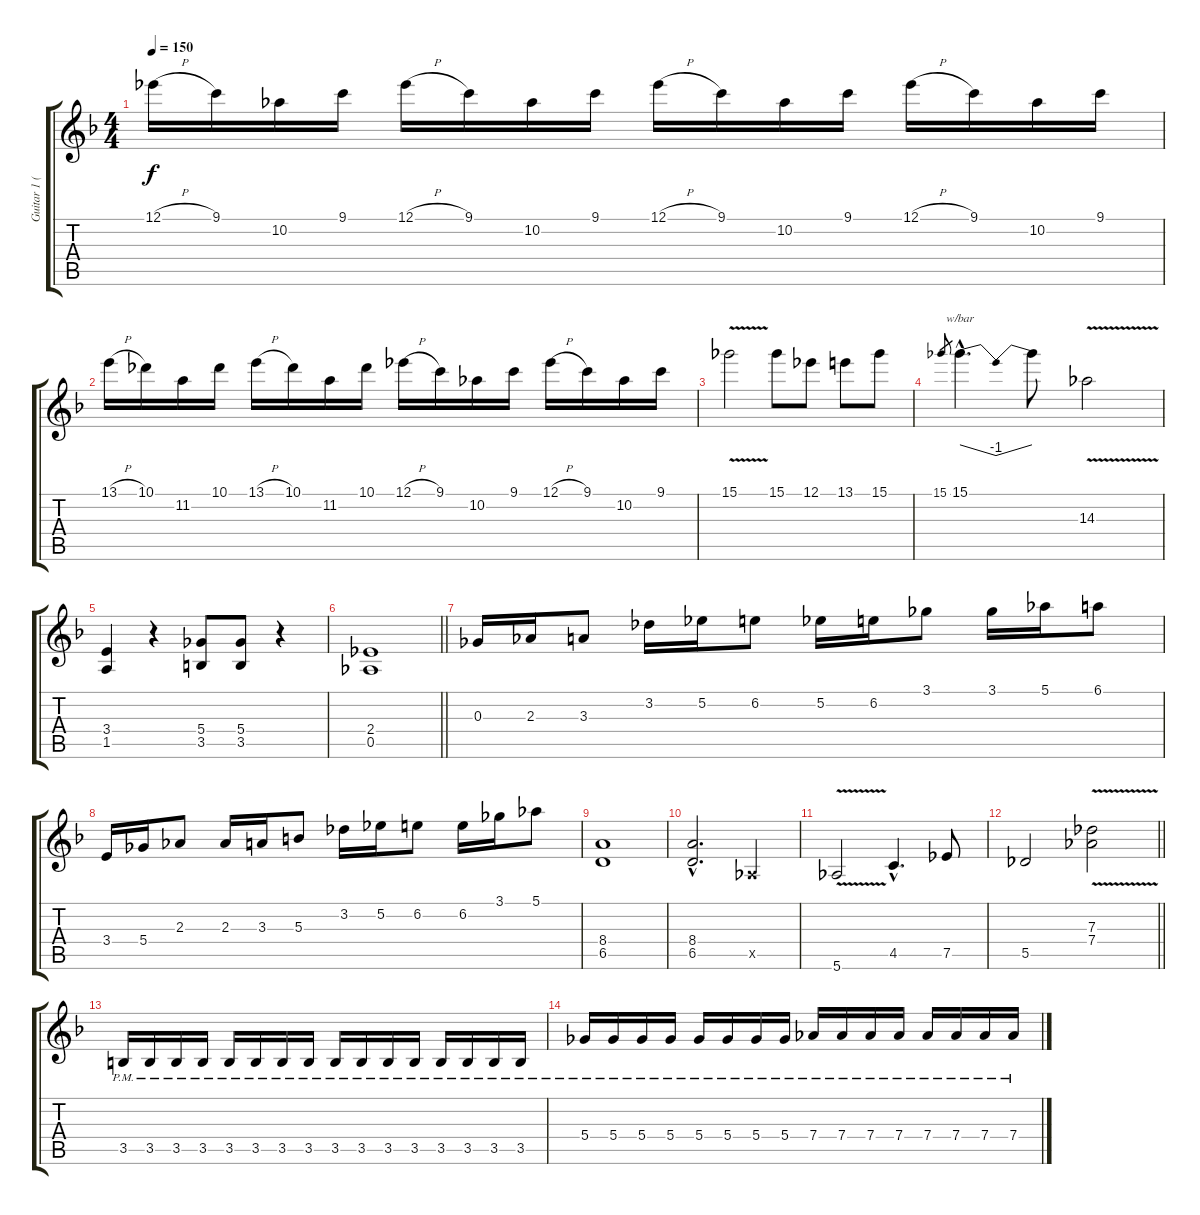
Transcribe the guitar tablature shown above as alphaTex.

\track ("Guitar 1 (SheJa)" "Guitar 1 (") {instrument distortionguitar}
\staff {score tabs}
\tuning (Eb4 Bb3 Gb3 Db3 Ab2 Eb2) {hide}
\ts (4 4)
\tempo 150
\clef g2
\ks f
12.1{h}.16{dy f} 9.1.16 10.2.16 9.1.16 12.1{h}.16 9.1.16 10.2.16 9.1.16 12.1{h}.16 9.1.16 10.2.16 9.1.16 12.1{h}.16 9.1.16 10.2.16 9.1.16 |
13.1{h}.16 10.1.16 11.2.16 10.1.16 13.1{h}.16 10.1.16 11.2.16 10.1.16 12.1{h}.16 9.1.16 10.2.16 9.1.16 12.1{h}.16 9.1.16 10.2.16 9.1.16 |
15.1{v}.2 15.1.8 12.1.8 13.1.8 15.1.8 |
15.1.8{gr} 15.1{hac}.4{d tbe (dip default 0 0 30 -4 60 0)} 15.1{t}.8 14.3{v}.2 |
(3.4 1.5).4 r.4 (5.4 3.5).8 (5.4 3.5).8 r.4 |
\barLineRight lightlight
(2.4 0.5).1 |
0.3.16 2.3.16 3.3.8 3.2.16 5.2.16 6.2.8 5.2.16 6.2.16 3.1.8 3.1.16 5.1.16 6.1.8 |
3.4.16 5.4.16 2.3.8 2.3.16 3.3.16 5.3.8 3.2.16 5.2.16 6.2.8 6.2.16 3.1.16 5.1.8 |
(8.4 6.5).1 |
(8.4{hac} 6.5{hac}).2{d} 0.5{x}.4 |
5.6{v}.2 4.5{hac}.4{d} 7.5.8 |
\barLineRight lightlight
5.5.2 (7.3{v} 7.4{v}).2 |
3.5{pm}.16 3.5{pm}.16 3.5{pm}.16 3.5{pm}.16 3.5{pm}.16 3.5{pm}.16 3.5{pm}.16 3.5{pm}.16 3.5{pm}.16 3.5{pm}.16 3.5{pm}.16 3.5{pm}.16 3.5{pm}.16 3.5{pm}.16 3.5{pm}.16 3.5{pm}.16 |
5.4{pm}.16 5.4{pm}.16 5.4{pm}.16 5.4{pm}.16 5.4{pm}.16 5.4{pm}.16 5.4{pm}.16 5.4{pm}.16 7.4{pm}.16 7.4{pm}.16 7.4{pm}.16 7.4{pm}.16 7.4{pm}.16 7.4{pm}.16 7.4{pm}.16 7.4{pm}.16
